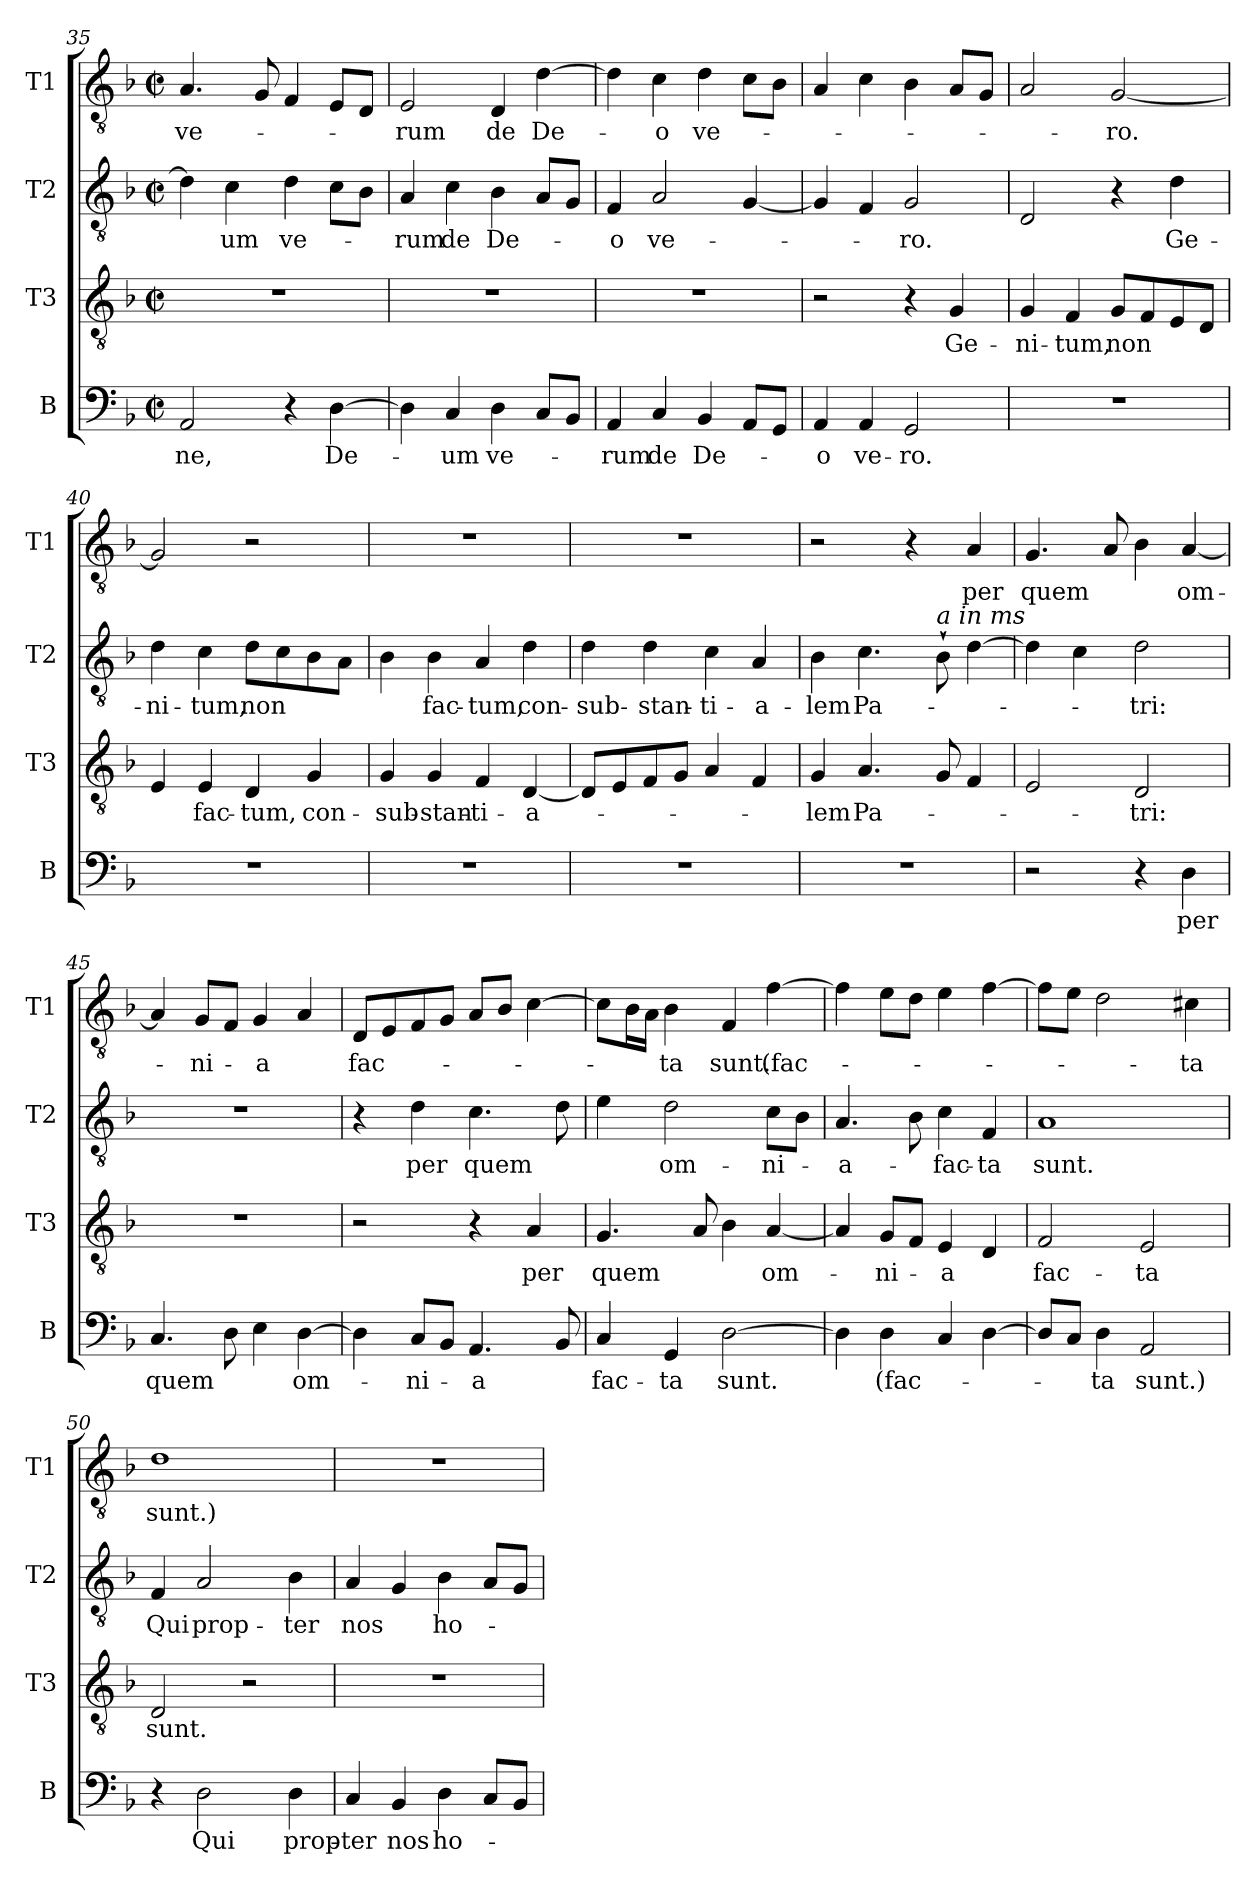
**kern	**text	**kern	**text	**kern	**text	**kern	**text
*part4	*part4	*part3	*part3	*part2	*part2	*part1	*part1
*staff4	*staff4	*staff3	*staff3	*staff2	*staff2	*staff1	*staff1
*I"B	*	*I"T3	*	*I"T2	*	*I"T1	*
*I'B	*	*I'T3	*	*I'T2	*	*I'T1	*
*clefF4	*	*clefGv2	*	*clefGv2	*	*clefGv2	*
*k[b-]	*	*k[b-]	*	*k[b-]	*	*k[b-]	*
*M2/2	*	*M2/2	*	*M2/2	*	*M2/2	*
*met(c|)	*	*met(c|)	*	*met(c|)	*	*met(c|)	*
=35	=35	=35	=35	=35	=35	=35	=35
!	!LO:LY:b	!	!	!	!	!	!LO:LY:b
2AA/	-ne,	1r	.	4d\]	.	4.A/	ve-
!	!	!	!	!	!LO:LY:b	!	!
.	.	.	.	4c\	-um	.	.
.	.	.	.	.	.	8G/	.
!	!	!	!	!	!LO:LY:b	!	!
4r	.	.	.	4d\	ve-	4F/	.
!	!LO:LY:b	!	!	!	!	!	!
[4D\	De-	.	.	8c\L	.	8E/L	.
.	.	.	.	8B-\J	.	8D/J	.
=36	=36	=36	=36	=36	=36	=36	=36
!	!	!	!	!	!LO:LY:b	!	!LO:LY:b
4D\]	.	1r	.	4A/	-rum	2E/	-rum
!	!LO:LY:b	!	!	!	!LO:LY:b	!	!
4C/	-um	.	.	4c\	de	.	.
!	!LO:LY:b	!	!	!	!LO:LY:b	!	!LO:LY:b
4D\	ve-	.	.	4B-\	De-	4D/	de
!	!	!	!	!	!	!	!LO:LY:b
8C/L	.	.	.	8A/L	.	[4d\	De-
8BB-/J	.	.	.	8G/J	.	.	.
!!LO:LB:g=z
=37	=37	=37	=37	=37	=37	=37	=37
!	!LO:LY:b	!	!	!	!LO:LY:b	!	!
4AA/	-rum	1r	.	4F/	-o	4d\]	.
!	!LO:LY:b	!	!	!	!LO:LY:b	!	!LO:LY:b
4C/	de	.	.	2A/	ve-	4c\	o
!	!LO:LY:b	!	!	!	!	!	!LO:LY:b
4BB-/	De-	.	.	.	.	4d\	ve-
8AA/L	.	.	.	[4G/	.	8c\L	.
8GG/J	.	.	.	.	.	8B-\J	.
=38	=38	=38	=38	=38	=38	=38	=38
!	!LO:LY:b	!	!	!	!	!	!
4AA/	-o	2r	.	4G/]	.	4A/	.
!	!LO:LY:b	!	!	!	!	!	!
4AA/	ve-	.	.	4F/	.	4c\	.
!	!LO:LY:b	!	!	!	!LO:LY:b	!	!
2GG/	-ro.	4r	.	2G/	-ro.	4B-\	.
!	!	!	!LO:LY:b	!	!	!	!
.	.	4G/	Ge-	.	.	8A/L	.
.	.	.	.	.	.	8G/J	.
=39	=39	=39	=39	=39	=39	=39	=39
!	!	!	!LO:LY:b	!	!	!	!
1r	.	4G/	-ni-	2D/	.	2A/	.
!	!	!	!LO:LY:b	!	!	!	!
.	.	4F/	-tum,	.	.	.	.
!	!	!	!LO:LY:b	!	!	!	!LO:LY:b
.	.	8G/L	non	4r	.	[2G/	-ro.
.	.	8F/	.	.	.	.	.
!	!	!	!	!	!LO:LY:b	!	!
.	.	8E/	.	4d\	Ge-	.	.
.	.	8D/J	.	.	.	.	.
=40	=40	=40	=40	=40	=40	=40	=40
!	!	!	!	!	!LO:LY:b	!	!
1r	.	4E/	.	4d\	-ni-	2G/]	.
!	!	!	!LO:LY:b	!	!LO:LY:b	!	!
.	.	4E/	fac-	4c\	-tum,	.	.
!	!	!	!LO:LY:b	!	!LO:LY:b	!	!
.	.	4D/	-tum,	8d\L	non	2r	.
.	.	.	.	8c\	.	.	.
!	!	!	!LO:LY:b	!	!	!	!
.	.	4G/	con-	8B-\	.	.	.
.	.	.	.	8A\J	.	.	.
!!LO:PB:g=z
=41	=41	=41	=41	=41	=41	=41	=41
!	!	!	!LO:LY:b	!	!	!	!
1r	.	4G/	-sub-	4B-\	.	1r	.
!	!	!	!LO:LY:b	!	!LO:LY:b	!	!
.	.	4G/	-stan-	4B-\	fac-	.	.
!	!	!	!LO:LY:b	!	!LO:LY:b	!	!
.	.	4F/	-ti-	4A/	-tum,	.	.
!	!	!	!LO:LY:b	!	!LO:LY:b	!	!
.	.	[4D/	-a-	4d\	con-	.	.
=42	=42	=42	=42	=42	=42	=42	=42
!	!	!	!	!	!LO:LY:b	!	!
1r	.	8D/L]	.	4d\	-sub-	1r	.
.	.	8E/	.	.	.	.	.
!	!	!	!	!	!LO:LY:b	!	!
.	.	8F/	.	4d\	-stan-	.	.
.	.	8G/J	.	.	.	.	.
!	!	!	!	!	!LO:LY:b	!	!
.	.	4A/	.	4c\	-ti-	.	.
!	!	!	!	!	!LO:LY:b	!	!
.	.	4F/	.	4A/	-a-	.	.
=43	=43	=43	=43	=43	=43	=43	=43
!	!	!	!LO:LY:b	!	!LO:LY:b	!	!
1r	.	4G/	-lem	4B-\	-lem	2r	.
!	!	!	!LO:LY:b	!	!LO:LY:b	!	!
.	.	4.A/	Pa-	4.c\	Pa-	.	.
.	.	.	.	.	.	4r	.
!	!	!	!	!LO:TX:a:i:t=a in ms	!	!	!
.	.	8G/	.	8B-`\	.	.	.
!	!	!	!	!	!	!	!LO:LY:b
.	.	4F/	.	[4d\	.	4A/	per
=44	=44	=44	=44	=44	=44	=44	=44
!	!	!	!	!	!	!	!LO:LY:b
2r	.	2E/	.	4d\]	.	4.G/	quem
.	.	.	.	4c\	.	.	.
.	.	.	.	.	.	8A/	.
!	!	!	!LO:LY:b	!	!LO:LY:b	!	!
4r	.	2D/	-tri:	2d\	-tri:	4B-\	.
!	!LO:LY:b	!	!	!	!	!	!LO:LY:b
4D\	per	.	.	.	.	[4A/	om-
!!LO:LB:g=z
=45	=45	=45	=45	=45	=45	=45	=45
!	!LO:LY:b	!	!	!	!	!	!
4.C/	quem	1r	.	1r	.	4A/]	.
!	!	!	!	!	!	!	!LO:LY:b
.	.	.	.	.	.	8G/L	-ni-
8D\	.	.	.	.	.	8F/J	.
!	!	!	!	!	!	!	!LO:LY:b
4E\	.	.	.	.	.	4G/	-a
!	!LO:LY:b	!	!	!	!	!	!
[4D\	om-	.	.	.	.	4A/	.
=46	=46	=46	=46	=46	=46	=46	=46
!	!	!	!	!	!	!	!LO:LY:b
4D\]	.	2r	.	4r	.	8D/L	fac-
.	.	.	.	.	.	8E/	.
!	!LO:LY:b	!	!	!	!LO:LY:b	!	!
8C/L	-ni-	.	.	4d\	per	8F/	.
8BB-/J	.	.	.	.	.	8G/J	.
!	!LO:LY:b	!	!	!	!LO:LY:b	!	!
4.AA/	-a	4r	.	4.c\	quem	8A/L	.
.	.	.	.	.	.	8B-/J	.
!	!	!	!LO:LY:b	!	!	!	!
.	.	4A/	per	.	.	[4c\	.
8BB-/	.	.	.	8d\	.	.	.
=47	=47	=47	=47	=47	=47	=47	=47
!	!LO:LY:b	!	!LO:LY:b	!	!	!	!
4C/	fac-	4.G/	quem	4e\	.	8c\L]	.
.	.	.	.	.	.	16B-\L	.
.	.	.	.	.	.	16A\JJ	.
!	!LO:LY:b	!	!	!	!LO:LY:b	!	!LO:LY:b
4GG/	-ta	.	.	2d\	om-	4B-\	-ta
.	.	8A/	.	.	.	.	.
!	!LO:LY:b	!	!	!	!	!	!LO:LY:b
[2D\	sunt.	4B-\	.	.	.	4F/	sunt.
!	!	!	!LO:LY:b	!	!LO:LY:b	!	!LO:LY:b
.	.	[4A/	om-	8c\L	-ni-	[4f\	(fac-
.	.	.	.	8B-\J	.	.	.
=48	=48	=48	=48	=48	=48	=48	=48
!	!	!	!	!	!LO:LY:b	!	!
4D\]	.	4A/]	.	4.A/	-a-	4f\]	.
!	!LO:LY:b	!	!LO:LY:b	!	!	!	!
4D\	(fac-	8G/L	-ni-	.	.	8e\L	.
.	.	8F/J	.	8B-\	.	8d\J	.
!	!	!	!LO:LY:b	!	!LO:LY:b	!	!
4C/	.	4E/	-a	4c\	-fac-	4e\	.
!	!	!	!	!	!LO:LY:b	!	!
[4D\	.	4D/	.	4F/	-ta	[4f\	.
=49	=49	=49	=49	=49	=49	=49	=49
!	!	!	!LO:LY:b	!	!LO:LY:b	!	!
8D/L]	.	2F/	fac-	1A	sunt.	8f\L]	.
8C/J	.	.	.	.	.	8e\J	.
!	!LO:LY:b	!	!	!	!	!	!
4D\	-ta	.	.	.	.	2d\	.
!	!LO:LY:b	!	!LO:LY:b	!	!	!	!
2AA/	sunt.)	2E/	-ta	.	.	.	.
!	!	!	!	!	!	!	!LO:LY:b
.	.	.	.	.	.	4c#X\	-ta
!!LO:LB:g=z
=50	=50	=50	=50	=50	=50	=50	=50
!	!	!	!LO:LY:b	!	!LO:LY:b	!	!LO:LY:b
4r	.	2D/	sunt.	4F/	Qui	1d	sunt.)
!	!LO:LY:b	!	!	!	!LO:LY:b	!	!
2D\	Qui	.	.	2A/	prop-	.	.
.	.	2r	.	.	.	.	.
!	!LO:LY:b	!	!	!	!LO:LY:b	!	!
4D\	prop-	.	.	4B-\	-ter	.	.
=51	=51	=51	=51	=51	=51	=51	=51
!	!LO:LY:b	!	!	!	!LO:LY:b	!	!
4C/	-ter	1r	.	4A/	nos	1r	.
!	!LO:LY:b	!	!	!	!	!	!
4BB-/	nos	.	.	4G/	.	.	.
!	!LO:LY:b	!	!	!	!LO:LY:b	!	!
4D\	ho-	.	.	4B-\	ho-	.	.
8C/L	.	.	.	8A/L	.	.	.
8BB-/J	.	.	.	8G/J	.	.	.
=	=	=	=	=	=	=	=
*-	*-	*-	*-	*-	*-	*-	*-
